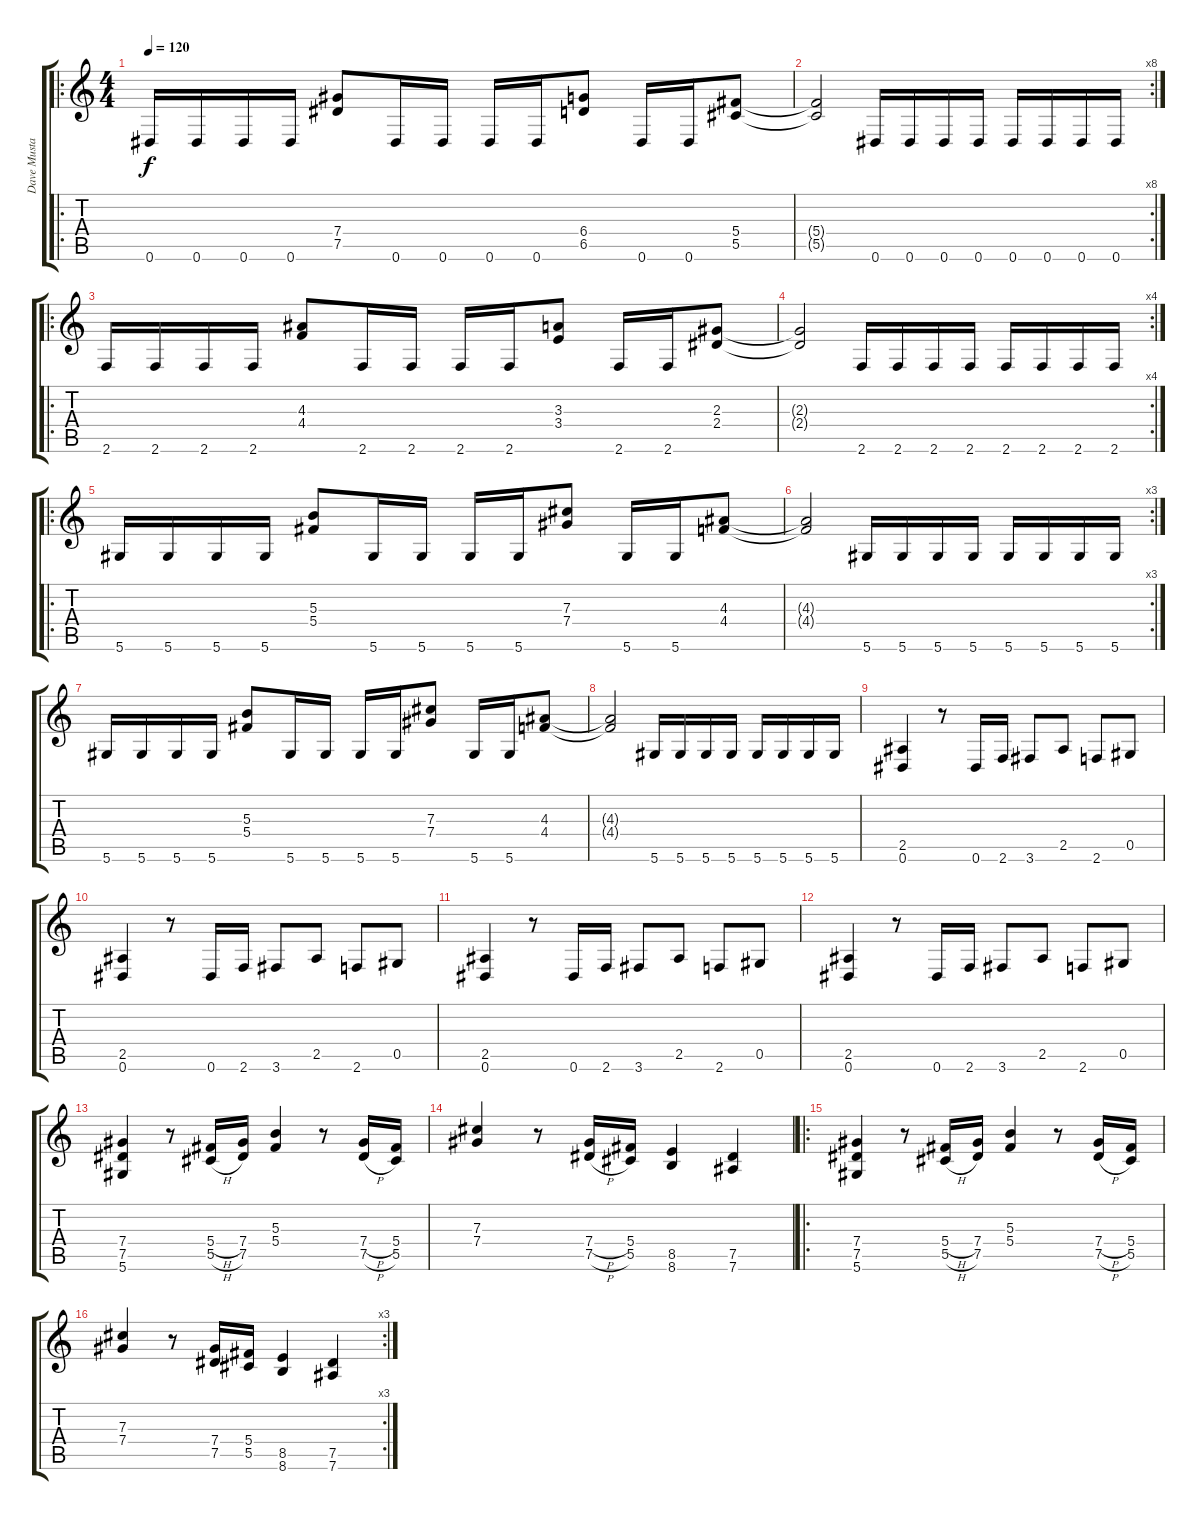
\track ("Dave Mustaine (Gtr 1)" "Dave Musta") {instrument distortionguitar}
\staff {score tabs}
\tuning (Eb4 Bb3 Gb3 Db3 Ab2 Eb2) {hide}
\ro
\ts (4 4)
\tempo 120
\clef g2
\ks c
0.6.16{dy f instrument distortionguitar} 0.6.16 0.6.16 0.6.16 (7.4 7.5).8 0.6.16 0.6.16 0.6.16 0.6.16 (6.4 6.5).8 0.6.16 0.6.16 (5.4 5.5).8 |
\rc 8
(5.4{t} 5.5{t}).2 0.6.16 0.6.16 0.6.16 0.6.16 0.6.16 0.6.16 0.6.16 0.6.16 |
\ro
2.6.16 2.6.16 2.6.16 2.6.16 (4.3 4.4).8 2.6.16 2.6.16 2.6.16 2.6.16 (3.3 3.4).8 2.6.16 2.6.16 (2.3 2.4).8 |
\rc 4
(2.3{t} 2.4{t}).2 2.6.16 2.6.16 2.6.16 2.6.16 2.6.16 2.6.16 2.6.16 2.6.16 |
\ro
5.6.16 5.6.16 5.6.16 5.6.16 (5.3 5.4).8 5.6.16 5.6.16 5.6.16 5.6.16 (7.3 7.4).8 5.6.16 5.6.16 (4.3 4.4).8 |
\rc 3
(4.3{t} 4.4{t}).2 5.6.16 5.6.16 5.6.16 5.6.16 5.6.16 5.6.16 5.6.16 5.6.16 |
5.6.16 5.6.16 5.6.16 5.6.16 (5.3 5.4).8 5.6.16 5.6.16 5.6.16 5.6.16 (7.3 7.4).8 5.6.16 5.6.16 (4.3 4.4).8 |
(4.3{t} 4.4{t}).2 5.6.16 5.6.16 5.6.16 5.6.16 5.6.16 5.6.16 5.6.16 5.6.16 |
(2.5 0.6).4 r.8 0.6.16 2.6.16 3.6.8 2.5.8 2.6.8 0.5.8 |
(2.5 0.6).4 r.8 0.6.16 2.6.16 3.6.8 2.5.8 2.6.8 0.5.8 |
(2.5 0.6).4 r.8 0.6.16 2.6.16 3.6.8 2.5.8 2.6.8 0.5.8 |
(2.5 0.6).4 r.8 0.6.16 2.6.16 3.6.8 2.5.8 2.6.8 0.5.8 |
(7.4 7.5 5.6).4 r.8 (5.4{h} 5.5{h}).16 (7.4 7.5).16 (5.3 5.4).4 r.8 (7.4{h} 7.5{h}).16 (5.4 5.5).16 |
(7.3 7.4).4 r.8 (7.4{h} 7.5{h}).16 (5.4 5.5).16 (8.5 8.6).4 (7.5 7.6).4 |
\ro
(7.4 7.5 5.6).4 r.8 (5.4{h} 5.5{h}).16 (7.4 7.5).16 (5.3 5.4).4 r.8 (7.4{h} 7.5{h}).16 (5.4 5.5).16 |
\rc 3
(7.3 7.4).4 r.8 (7.4 7.5).16 (5.4 5.5).16 (8.5 8.6).4 (7.5 7.6).4
